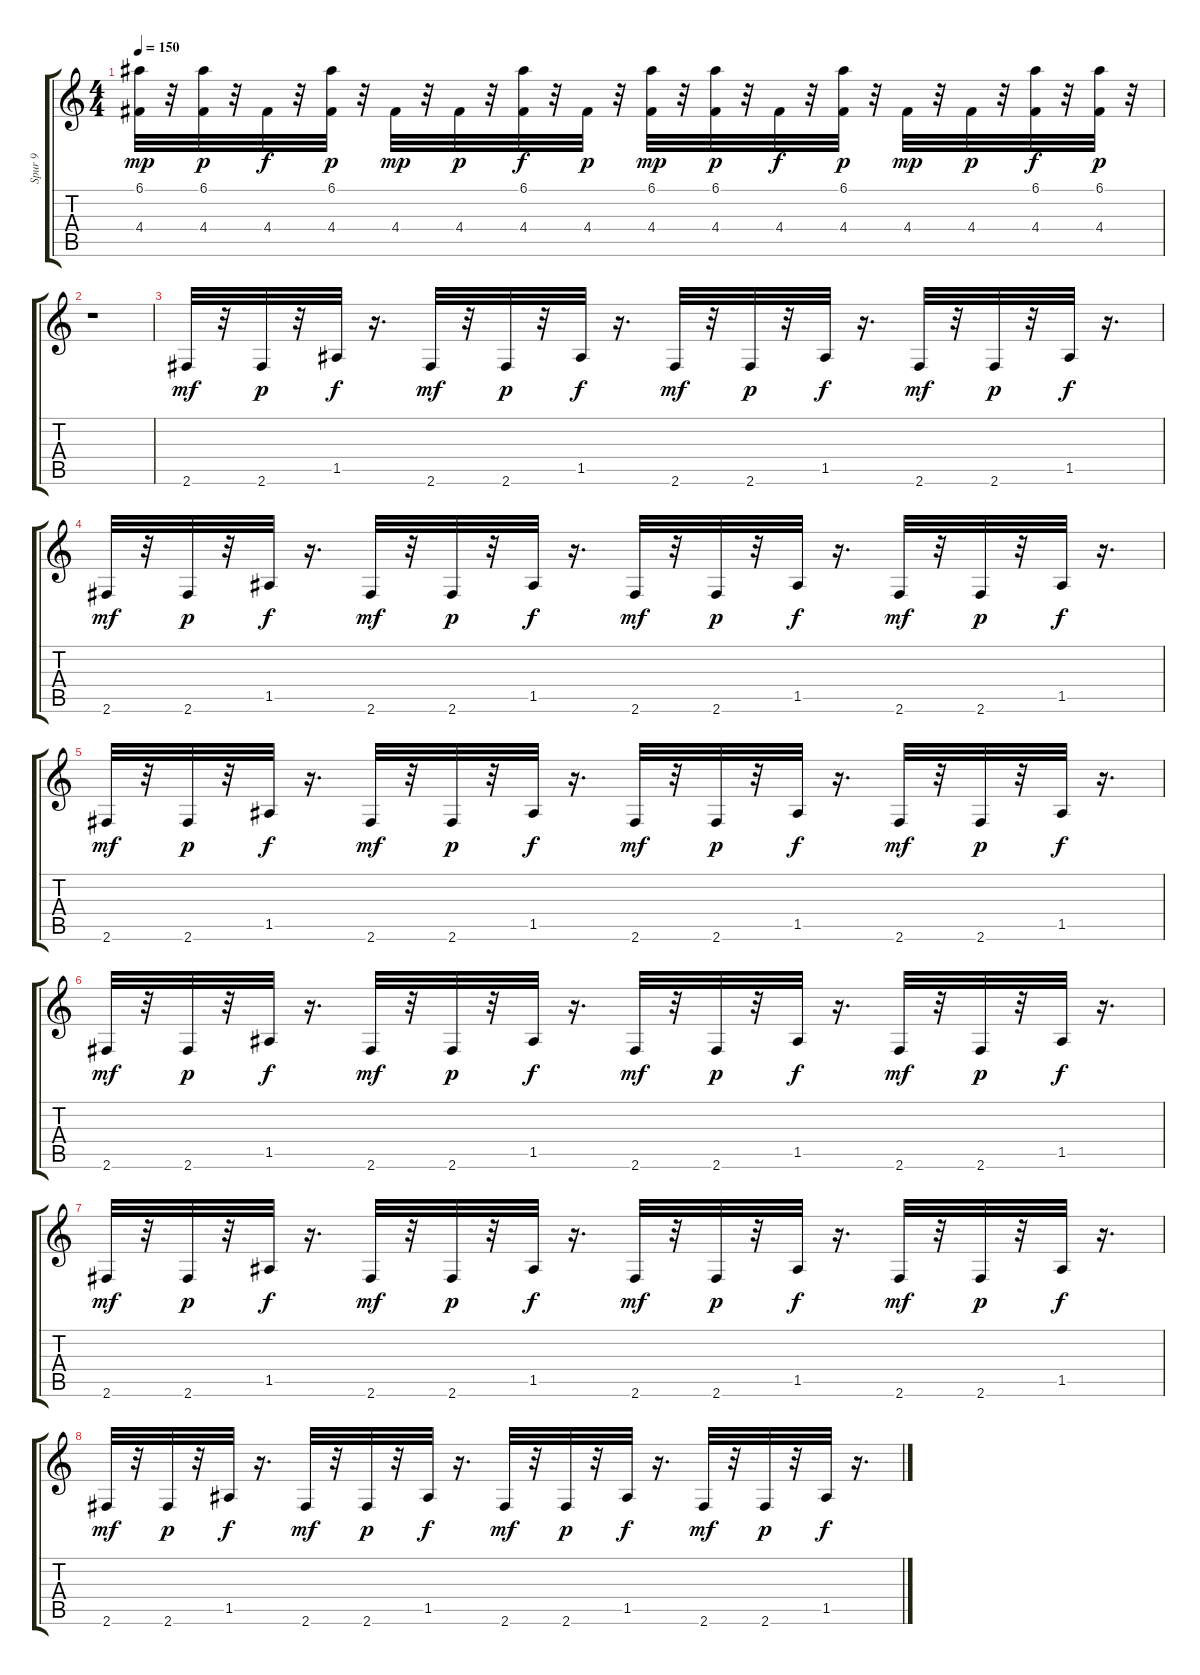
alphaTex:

\track ("Spur 9" "Spur 9") {instrument electricguitarclean}
\staff {score tabs}
\tuning (E4 B3 G3 D3 A2 E2) {hide}
\ts (4 4)
\tempo 150
\clef g2
\ks c
(6.1 4.4).32{dy mp} r.32 (6.1 4.4).32{dy p} r.32 4.4.32{dy f} r.32 (6.1 4.4).32{dy p} r.32 4.4.32{dy mp} r.32 4.4.32{dy p} r.32 (6.1 4.4).32{dy f} r.32 4.4.32{dy p} r.32 (6.1 4.4).32{dy mp} r.32 (6.1 4.4).32{dy p} r.32 4.4.32{dy f} r.32 (6.1 4.4).32{dy p} r.32 4.4.32{dy mp} r.32 4.4.32{dy p} r.32 (6.1 4.4).32{dy f} r.32 (6.1 4.4).32{dy p} r.32 |
r.1 |
2.6.32{dy mf} r.32 2.6.32{dy p} r.32 1.5.32{dy f} r.16{d} 2.6.32{dy mf} r.32 2.6.32{dy p} r.32 1.5.32{dy f} r.16{d} 2.6.32{dy mf} r.32 2.6.32{dy p} r.32 1.5.32{dy f} r.16{d} 2.6.32{dy mf} r.32 2.6.32{dy p} r.32 1.5.32{dy f} r.16{d} |
2.6.32{dy mf} r.32 2.6.32{dy p} r.32 1.5.32{dy f} r.16{d} 2.6.32{dy mf} r.32 2.6.32{dy p} r.32 1.5.32{dy f} r.16{d} 2.6.32{dy mf} r.32 2.6.32{dy p} r.32 1.5.32{dy f} r.16{d} 2.6.32{dy mf} r.32 2.6.32{dy p} r.32 1.5.32{dy f} r.16{d} |
2.6.32{dy mf} r.32 2.6.32{dy p} r.32 1.5.32{dy f} r.16{d} 2.6.32{dy mf} r.32 2.6.32{dy p} r.32 1.5.32{dy f} r.16{d} 2.6.32{dy mf} r.32 2.6.32{dy p} r.32 1.5.32{dy f} r.16{d} 2.6.32{dy mf} r.32 2.6.32{dy p} r.32 1.5.32{dy f} r.16{d} |
2.6.32{dy mf} r.32 2.6.32{dy p} r.32 1.5.32{dy f} r.16{d} 2.6.32{dy mf} r.32 2.6.32{dy p} r.32 1.5.32{dy f} r.16{d} 2.6.32{dy mf} r.32 2.6.32{dy p} r.32 1.5.32{dy f} r.16{d} 2.6.32{dy mf} r.32 2.6.32{dy p} r.32 1.5.32{dy f} r.16{d} |
2.6.32{dy mf} r.32 2.6.32{dy p} r.32 1.5.32{dy f} r.16{d} 2.6.32{dy mf} r.32 2.6.32{dy p} r.32 1.5.32{dy f} r.16{d} 2.6.32{dy mf} r.32 2.6.32{dy p} r.32 1.5.32{dy f} r.16{d} 2.6.32{dy mf} r.32 2.6.32{dy p} r.32 1.5.32{dy f} r.16{d} |
2.6.32{dy mf} r.32 2.6.32{dy p} r.32 1.5.32{dy f} r.16{d} 2.6.32{dy mf} r.32 2.6.32{dy p} r.32 1.5.32{dy f} r.16{d} 2.6.32{dy mf} r.32 2.6.32{dy p} r.32 1.5.32{dy f} r.16{d} 2.6.32{dy mf} r.32 2.6.32{dy p} r.32 1.5.32{dy f} r.16{d}
